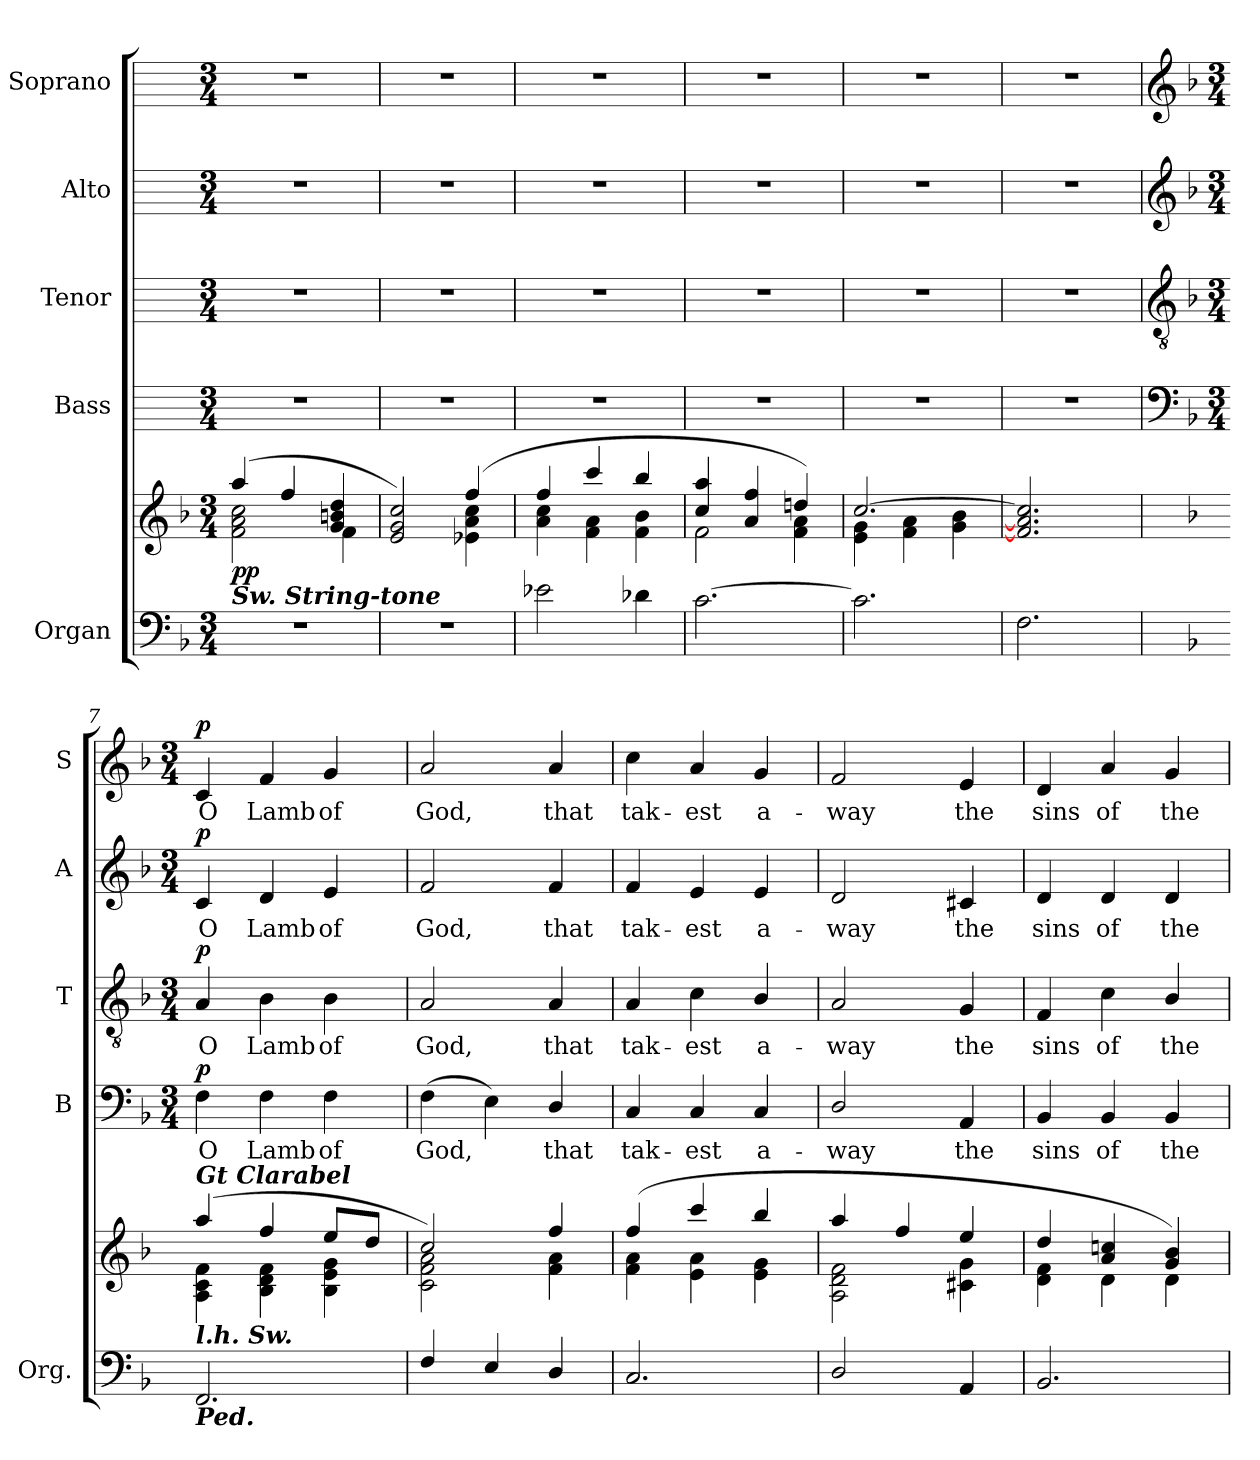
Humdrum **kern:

**kern	**kern	**dynam	**kern	**text	**dynam	**kern	**text	**dynam	**kern	**text	**dynam	**kern	**text	**dynam
*part5	*part5	*part5	*part4	*part4	*part4	*part3	*part3	*part3	*part2	*part2	*part2	*part1	*part1	*part1
*staff6	*staff5	*staff5/6	*staff4	*staff4	*staff4	*staff3	*staff3	*staff3	*staff2	*staff2	*staff2	*staff1	*staff1	*staff1
*I"Organ	*	*	*I"Bass	*	*	*I"Tenor	*	*	*I"Alto	*	*	*I"Soprano	*	*
*I'Org.	*	*	*I'B	*	*	*I'T	*	*	*I'A	*	*	*I'S	*	*
*clefF4	*clefG2	*	*	*	*	*	*	*	*	*	*	*	*	*
*k[b-]	*k[b-]	*	*	*	*	*	*	*	*	*	*	*	*	*
*F:	*F:	*	*	*	*	*	*	*	*	*	*	*	*	*
*M3/4	*M3/4	*	*M3/4	*	*	*M3/4	*	*	*M3/4	*	*	*M3/4	*	*
=1	=1	=1	=1	=1	=1	=1	=1	=1	=1	=1	=1	=1	=1	=1
!	!LO:TX:a:cj:t=Agnus Dei in F	!	!	!	!	!	!	!	!	!	!	!	!	!
!	!LO:TX:a:cj:t=John Stainer\n(1840-1901)	!	!	!	!	!	!	!	!	!	!	!	!	!
!LO:TX:a:Bi:t=Sw. String-tone	!	!	!	!	!	!	!	!	!	!	!	!	!	!
!LO:N:vis=1	!	!LO:DY:b	!	!	!	!	!	!	!	!	!	!	!	!
*	*^	*	*	*	*	*	*	*	*	*	*	*	*	*
2.r	(>4aa/	2f\ 2a\ 2cc\	pp	2.r	.	.	2.r	.	.	2.r	.	.	2.r	.	.
.	4ff/	.	.	.	.	.	.	.	.	.	.	.	.	.	.
.	4g/ 4bn/ 4dd/	4f\	.	.	.	.	.	.	.	.	.	.	.	.	.
=2	=2	=2	=2	=2	=2	=2	=2	=2	=2	=2	=2	=2	=2	=2	=2
!LO:N:vis=1	!	!	!	!	!	!	!	!	!	!	!	!	!	!	!
2.r	2e/ 2g/ 2cc/)	2ryy	.	2.r	.	.	2.r	.	.	2.r	.	.	2.r	.	.
.	(>4ff/	4e-X\ 4a\ 4cc\	.	.	.	.	.	.	.	.	.	.	.	.	.
=3	=3	=3	=3	=3	=3	=3	=3	=3	=3	=3	=3	=3	=3	=3	=3
2e-X	4ff/	4a\ 4cc\	.	2.r	.	.	2.r	.	.	2.r	.	.	2.r	.	.
.	4ccc/	4f\ 4a\	.	.	.	.	.	.	.	.	.	.	.	.	.
4d-X	4bb-/	4f\ 4b-\	.	.	.	.	.	.	.	.	.	.	.	.	.
=4	=4	=4	=4	=4	=4	=4	=4	=4	=4	=4	=4	=4	=4	=4	=4
[2.c	4cc/ 4aa/	2f\	.	2.r	.	.	2.r	.	.	2.r	.	.	2.r	.	.
.	4a/ 4ff/	.	.	.	.	.	.	.	.	.	.	.	.	.	.
.	4ddn/)	4f\ 4a\	.	.	.	.	.	.	.	.	.	.	.	.	.
=5	=5	=5	=5	=5	=5	=5	=5	=5	=5	=5	=5	=5	=5	=5	=5
2.c]	[2.cc/	4e\ 4g\	.	2.r	.	.	2.r	.	.	2.r	.	.	2.r	.	.
.	.	4f\ 4a\	.	.	.	.	.	.	.	.	.	.	.	.	.
.	.	4g\ 4b-\	.	.	.	.	.	.	.	.	.	.	.	.	.
=6	=6	=6	=6	=6	=6	=6	=6	=6	=6	=6	=6	=6	=6	=6	=6
2.F	2.f/] 2.a/] 2.cc/]	2ryy	.	2.r	.	.	2.r	.	.	2.r	.	.	2.r	.	.
.	.	4ryy	.	.	.	.	.	.	.	.	.	.	.	.	.
!!LO:LB:g=z
=7	=7	=7	=7	=7	=7	=7	=7	=7	=7	=7	=7	=7	=7	=7	=7
*	*	*	*	*clefF4	*	*	*clefGv2	*	*	*clefG2	*	*	*clefG2	*	*
*	*	*	*	*k[b-]	*	*	*k[b-]	*	*	*k[b-]	*	*	*k[b-]	*	*
*	*	*	*	*F:	*	*	*F:	*	*	*F:	*	*	*F:	*	*
*	*	*	*	*M3/4	*	*	*M3/4	*	*	*M3/4	*	*	*M3/4	*	*
*^	*	*	*	*	*	*	*	*	*	*	*	*	*	*	*
!	!	!LO:TX:a:Bi:t=Gt Clarabel	!	!	!	!	!	!	!	!	!	!	!	!	!	!
!LO:TX:a:Bi:t=l.h. Sw.	!	!	!	!	!	!	!	!	!	!	!	!	!	!	!	!
!LO:TX:b:Bi:t=Ped.	!	!	!	!	!	!	!	!	!	!	!	!	!	!	!	!
!	!LO:N:vis=1	!	!	!	!	!LO:LY:b	!LO:DY:b	!	!LO:LY:b	!LO:DY:b	!	!LO:LY:b	!LO:DY:b	!	!LO:LY:b	!LO:DY:b
2.FF	2.ryy	(>4aa/	4A\ 4c\ 4f\	.	4F	O	p	4A	O	p	4c	O	p	4c	O	p
!	!	!	!	!	!	!LO:LY:b	!	!	!LO:LY:b	!	!	!LO:LY:b	!	!	!LO:LY:b	!
.	.	4ff/	4B-\ 4d\ 4f\	.	4F	Lamb	.	4B-	Lamb	.	4d	Lamb	.	4f	Lamb	.
!	!	!	!	!	!	!LO:LY:b	!	!	!LO:LY:b	!	!	!LO:LY:b	!	!	!LO:LY:b	!
.	.	8ee/L	4B-\ 4e\ 4g\	.	4F	of	.	4B-	of	.	4e	of	.	4g	of	.
.	.	8dd/J	.	.	.	.	.	.	.	.	.	.	.	.	.	.
=8	=8	=8	=8	=8	=8	=8	=8	=8	=8	=8	=8	=8	=8	=8	=8	=8
!	!LO:N:vis=1	!	!	!	!	!LO:LY:b	!	!	!LO:LY:b	!	!	!LO:LY:b	!	!	!LO:LY:b	!
4F	2.ryy	2cc/)	2c\ 2f\ 2a\	.	(>4F	God,	.	2A	God,	.	2f	God,	.	2a	God,	.
4E	.	.	.	.	4E)	.	.	.	.	.	.	.	.	.	.	.
!	!	!	!	!	!	!LO:LY:b	!	!	!LO:LY:b	!	!	!LO:LY:b	!	!	!LO:LY:b	!
4D/	.	4ff/	4f\ 4a\	.	4D/	that	.	4A	that	.	4f	that	.	4a	that	.
=9	=9	=9	=9	=9	=9	=9	=9	=9	=9	=9	=9	=9	=9	=9	=9	=9
!	!LO:N:vis=1	!	!	!	!	!LO:LY:b	!	!	!LO:LY:b	!	!	!LO:LY:b	!	!	!LO:LY:b	!
2.C	2.ryy	(>4ff/	4f\ 4a\	.	4C	tak-	.	4A	tak-	.	4f	tak-	.	4cc	tak-	.
!	!	!	!	!	!	!LO:LY:b	!	!	!LO:LY:b	!	!	!LO:LY:b	!	!	!LO:LY:b	!
.	.	4ccc/	4e\ 4a\	.	4C	-est	.	4c	-est	.	4e	-est	.	4a	-est	.
!	!	!	!	!	!	!LO:LY:b	!	!	!LO:LY:b	!	!	!LO:LY:b	!	!	!LO:LY:b	!
.	.	4bb-/	4e\ 4g\	.	4C	a-	.	4B-/	a-	.	4e	a-	.	4g	a-	.
=10	=10	=10	=10	=10	=10	=10	=10	=10	=10	=10	=10	=10	=10	=10	=10	=10
!	!LO:N:vis=1	!	!	!	!	!LO:LY:b	!	!	!LO:LY:b	!	!	!LO:LY:b	!	!	!LO:LY:b	!
2D/	2.ryy	4aa/	2A\ 2d\ 2f\	.	2D/	-way	.	2A	-way	.	2d	-way	.	2f	-way	.
.	.	4ff/	.	.	.	.	.	.	.	.	.	.	.	.	.	.
!	!	!	!	!	!	!LO:LY:b	!	!	!LO:LY:b	!	!	!LO:LY:b	!	!	!LO:LY:b	!
4AA	.	4ee/	4c#X\ 4g\	.	4AA	the	.	4G	the	.	4c#X	the	.	4e	the	.
=11	=11	=11	=11	=11	=11	=11	=11	=11	=11	=11	=11	=11	=11	=11	=11	=11
!	!LO:N:vis=1	!	!	!	!	!LO:LY:b	!	!	!LO:LY:b	!	!	!LO:LY:b	!	!	!LO:LY:b	!
2.BB-	2.ryy	4dd/	4d\ 4f\	.	4BB-	sins	.	4F	sins	.	4d	sins	.	4d	sins	.
!	!	!	!	!	!	!LO:LY:b	!	!	!LO:LY:b	!	!	!LO:LY:b	!	!	!LO:LY:b	!
.	.	4a/ 4ccn/	4d\	.	4BB-	of	.	4c	of	.	4d	of	.	4a	of	.
!	!	!	!	!	!	!LO:LY:b	!	!	!LO:LY:b	!	!	!LO:LY:b	!	!	!LO:LY:b	!
.	.	4g/ 4b-/)	4d\	.	4BB-	the	.	4B-/	the	.	4d	the	.	4g	the	.
*v	*v	*	*	*	*	*	*	*	*	*	*	*	*	*	*	*
*	*v	*v	*	*	*	*	*	*	*	*	*	*	*	*	*
=	=	=	=	=	=	=	=	=	=	=	=	=	=	=
*-	*-	*-	*-	*-	*-	*-	*-	*-	*-	*-	*-	*-	*-	*-
